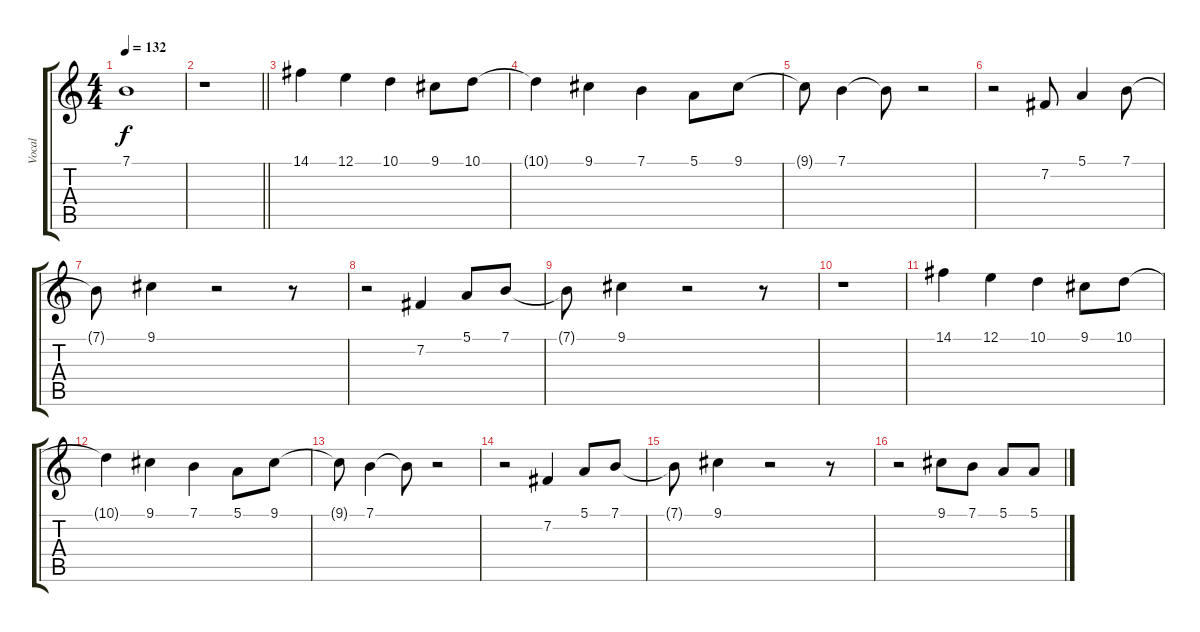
\track ("Vocal" "Vocal") {instrument acousticgrandpiano}
\staff {score tabs}
\tuning (E4 B3 G3 D3 A2 E2) {hide}
\ts (4 4)
\tempo 132
\clef g2
\ks c
7.1{t}.1{dy f} |
\barLineRight lightlight
r.1 |
\section ("" "")
14.1.4 12.1.4 10.1.4 9.1.8 10.1.8 |
10.1{t}.4 9.1.4 7.1.4 5.1.8 9.1.8 |
9.1{t}.8 7.1.4 7.1{t}.8 r.2 |
r.2 7.2.8 5.1.4 7.1.8 |
7.1{t}.8 9.1.4 r.2 r.8 |
r.2 7.2.4 5.1.8 7.1.8 |
7.1{t}.8 9.1.4 r.2 r.8 |
r.1 |
14.1.4 12.1.4 10.1.4 9.1.8 10.1.8 |
10.1{t}.4 9.1.4 7.1.4 5.1.8 9.1.8 |
9.1{t}.8 7.1.4 7.1{t}.8 r.2 |
r.2 7.2.4 5.1.8 7.1.8 |
7.1{t}.8 9.1.4 r.2 r.8 |
r.2 9.1.8 7.1.8 5.1.8 5.1.8
